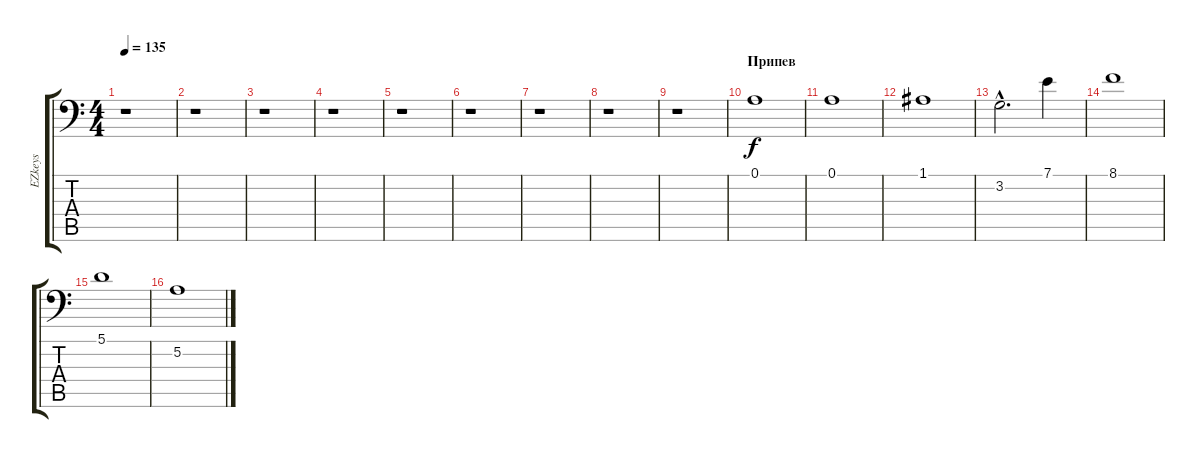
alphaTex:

\track ("EZkeys" "EZkeys") {instrument stringensemble2}
\staff {score tabs}
\tuning (A3 E3 C3 G2 D2 G1) {hide}
\ts (4 4)
\tempo 135
\clef f4
\ks c
r.1{dy f} |
r.1 |
r.1 |
r.1 |
r.1 |
r.1 |
r.1 |
r.1 |
r.1 |
\section ("" "Припев")
0.1.1 |
0.1.1 |
1.1.1 |
3.2{hac}.2{d} 7.1.4 |
8.1.1 |
5.1.1 |
5.2.1
